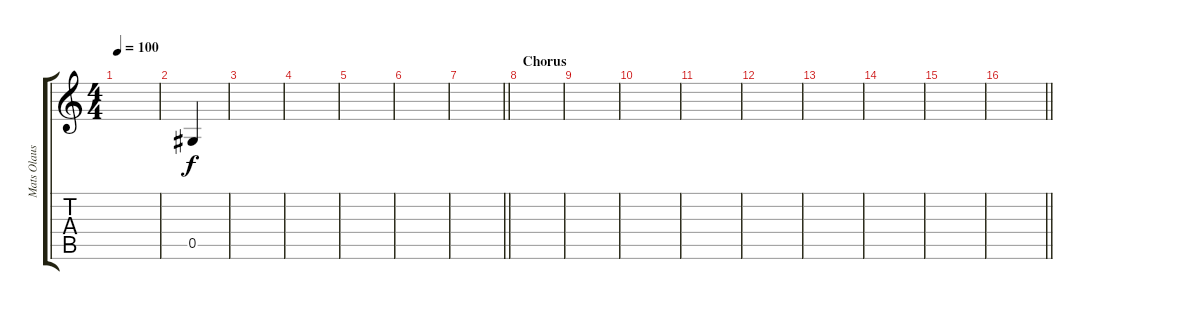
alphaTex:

\track ("Mats Olausson " "Mats Olaus") {instrument pad1newage}
\staff {score tabs}
\tuning (Eb5 Bb4 Gb4 Db4 Ab3 Eb3) {hide}
\ts (4 4)
\tempo 100
\clef g2
\ks c
|
0.5.4 |
|
|
|
|
\barLineRight lightlight
|
\section ("" "Chorus")
|
|
|
|
|
|
|
|
\barLineRight lightlight
